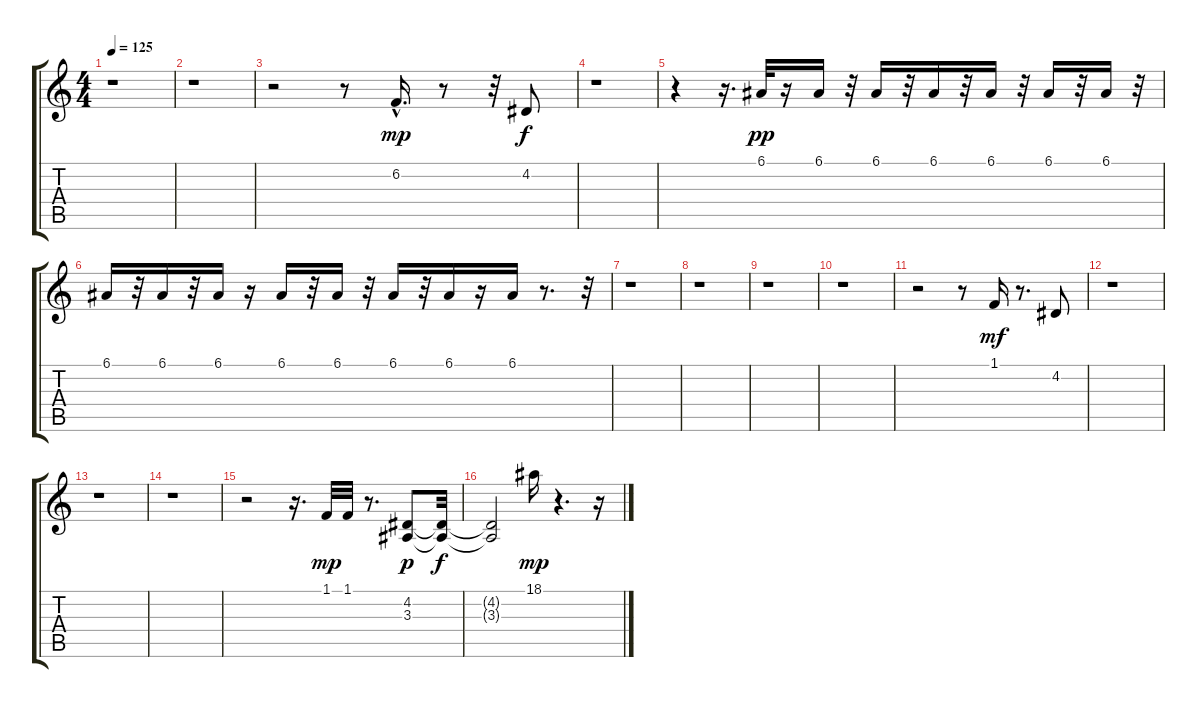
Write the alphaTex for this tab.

\track "" {instrument lead6voice}
\staff {score tabs}
\tuning (E4 B3 G3 D3 A2 E2) {hide}
\ts (4 4)
\tempo 125
\clef g2
\ks c
r.1{dy mp instrument lead6voice} |
r.1 |
r.2 r.8 6.2{hac}.16{d} r.8 r.32 4.2.8{dy f} |
r.1 |
r.4 r.16{d} 6.1.32{dy pp} r.16 6.1.16 r.32 6.1.16 r.32 6.1.16 r.32 6.1.16 r.32 6.1.16 r.32 6.1.16 r.32 |
6.1.16 r.32 6.1.16 r.32 6.1.16 r.16 6.1.16 r.32 6.1.16 r.32 6.1.16 r.32 6.1.16 r.16 6.1.16 r.8{d} r.32 |
r.1 |
r.1 |
r.1 |
r.1 |
r.2 r.8 1.1.16{dy mf} r.8{d} 4.2.8 |
r.1 |
r.1 |
r.1 |
r.2 r.16{d} 1.1.32{dy mp} 1.1.32 r.8{d} (4.2 3.3).8{dy p} (4.2{t} 3.3{t}).32{dy f} |
(4.2{t} 3.3{t}).2 18.1.16{dy mp} r.4{d} r.16
